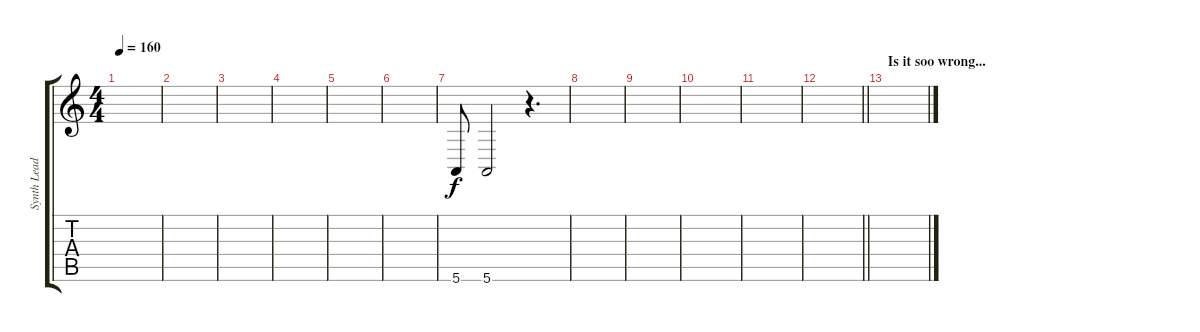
\track ("Synth Lead" "Synth Lead") {instrument lead2sawtooth}
\staff {score tabs}
\tuning (E4 B3 G3 D3 A2 E2) {hide}
\ts (4 4)
\tempo 160
\clef g2
\ks c
|
|
|
|
|
|
5.6.8 5.6.2 r.4{d} |
|
|
|
|
\barLineRight lightlight
|
\section ("" "Is it soo wrong...")
